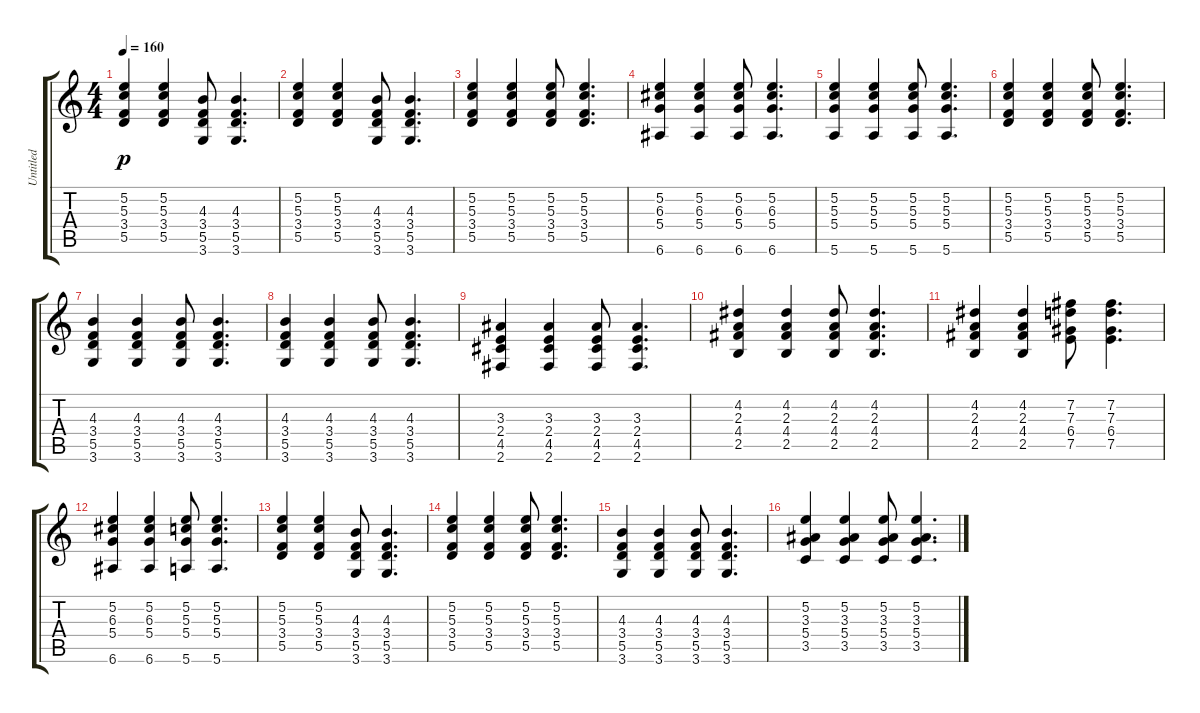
\track ("Untitled" "Untitled") {instrument acousticguitarnylon}
\staff {score tabs}
\tuning (E4 B3 G3 D3 A2 E2) {hide}
\ts (4 4)
\tempo 160
\clef g2
\ks c
(5.2 5.3 3.4 5.5).4{dy p} (5.2 5.3 3.4 5.5).4 (4.3 3.4 5.5 3.6).8 (4.3 3.4 5.5 3.6).4{d} |
(5.2 5.3 3.4 5.5).4 (5.2 5.3 3.4 5.5).4 (4.3 3.4 5.5 3.6).8 (4.3 3.4 5.5 3.6).4{d} |
(5.2 5.3 3.4 5.5).4 (5.2 5.3 3.4 5.5).4 (5.2 5.3 3.4 5.5).8 (5.2 5.3 3.4 5.5).4{d} |
(5.2 6.3 5.4 6.6).4 (5.2 6.3 5.4 6.6).4 (5.2 6.3 5.4 6.6).8 (5.2 6.3 5.4 6.6).4{d} |
(5.2 5.3 5.4 5.6).4 (5.2 5.3 5.4 5.6).4 (5.2 5.3 5.4 5.6).8 (5.2 5.3 5.4 5.6).4{d} |
(5.2 5.3 3.4 5.5).4 (5.2 5.3 3.4 5.5).4 (5.2 5.3 3.4 5.5).8 (5.2 5.3 3.4 5.5).4{d} |
(4.3 3.4 5.5 3.6).4 (4.3 3.4 5.5 3.6).4 (4.3 3.4 5.5 3.6).8 (4.3 3.4 5.5 3.6).4{d} |
(4.3 3.4 5.5 3.6).4 (4.3 3.4 5.5 3.6).4 (4.3 3.4 5.5 3.6).8 (4.3 3.4 5.5 3.6).4{d} |
(3.3 2.4 4.5 2.6).4 (3.3 2.4 4.5 2.6).4 (3.3 2.4 4.5 2.6).8 (3.3 2.4 4.5 2.6).4{d} |
(4.2 2.3 4.4 2.5).4 (4.2 2.3 4.4 2.5).4 (4.2 2.3 4.4 2.5).8 (4.2 2.3 4.4 2.5).4{d} |
(4.2 2.3 4.4 2.5).4 (4.2 2.3 4.4 2.5).4 (7.2 7.3 6.4 7.5).8 (7.2 7.3 6.4 7.5).4{d} |
(5.2 6.3 5.4 6.6).4 (5.2 6.3 5.4 6.6).4 (5.2 5.3 5.4 5.6).8 (5.2 5.3 5.4 5.6).4{d} |
(5.2 5.3 3.4 5.5).4 (5.2 5.3 3.4 5.5).4 (4.3 3.4 5.5 3.6).8 (4.3 3.4 5.5 3.6).4{d} |
(5.2 5.3 3.4 5.5).4 (5.2 5.3 3.4 5.5).4 (5.2 5.3 3.4 5.5).8 (5.2 5.3 3.4 5.5).4{d} |
(4.3 3.4 5.5 3.6).4 (4.3 3.4 5.5 3.6).4 (4.3 3.4 5.5 3.6).8 (4.3 3.4 5.5 3.6).4{d} |
(5.2 3.3 5.4 3.5).4 (5.2 3.3 5.4 3.5).4 (5.2 3.3 5.4 3.5).8 (5.2 3.3 5.4 3.5).4{d}
